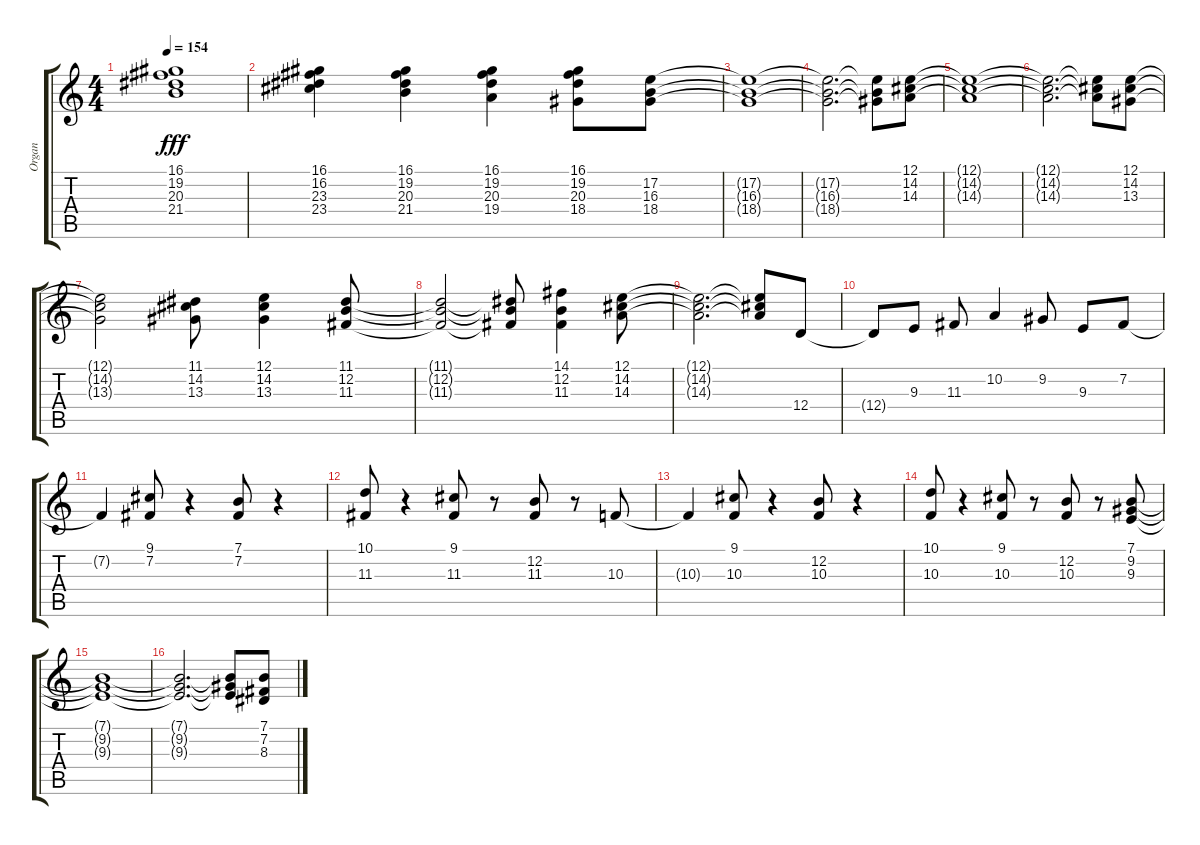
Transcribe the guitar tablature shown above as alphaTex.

\track ("Organ" "Organ") {instrument churchorgan}
\staff {score tabs}
\tuning (E4 B3 G3 D3 A2 E2) {hide}
\ts (4 4)
\tempo 154
\clef g2
\ks c
(16.1{t} 19.2{t} 20.3{t} 21.4{t}).1{dy fff} |
(16.1 16.2 23.3 23.4).4 (16.1 19.2 20.3 21.4).4 (16.1 19.2 20.3 19.4).4 (16.1 19.2 20.3 18.4).8 (17.2 16.3 18.4).8 |
(17.2{t} 16.3{t} 18.4{t}).1 |
(17.2{t} 16.3{t} 18.4{t}).2{d} (17.2{t} 16.3{t} 18.4{t}).8 (12.1 14.2 14.3).8 |
(12.1{t} 14.2{t} 14.3{t}).1 |
(12.1{t} 14.2{t} 14.3{t}).2{d} (12.1{t} 14.2{t} 14.3{t}).8 (12.1 14.2 13.3).8 |
(12.1{t} 14.2{t} 13.3{t}).2 (11.1 14.2 13.3).8 (12.1 14.2 13.3).4 (11.1 12.2 11.3).8 |
(11.1{t} 12.2{t} 11.3{t}).2 (11.1{t} 12.2{t} 11.3{t}).8 (14.1 12.2 11.3).4 (12.1 14.2 14.3).8 |
(12.1{t} 14.2{t} 14.3{t}).2{d} (12.1{t} 14.2{t} 14.3{t}).8 12.4.8 |
12.4{t}.8 9.3.8 11.3.8 10.2.4 9.2.8 9.3.8 7.2.8 |
7.2{t}.4 (9.1 7.2).8 r.4 (7.1 7.2).8 r.4 |
(10.1 11.3).8 r.4 (9.1 11.3).8 r.8 (12.2 11.3).8 r.8 10.3.8 |
10.3{t}.4 (9.1 10.3).8 r.4 (12.2 10.3).8 r.4 |
(10.1 10.3).8 r.4 (9.1 10.3).8 r.8 (12.2 10.3).8 r.8 (7.1 9.2 9.3).8 |
(7.1{t} 9.2{t} 9.3{t}).1 |
(7.1{t} 9.2{t} 9.3{t}).2{d} (7.1{t} 9.2{t} 9.3{t}).8 (7.1 7.2 8.3).8
